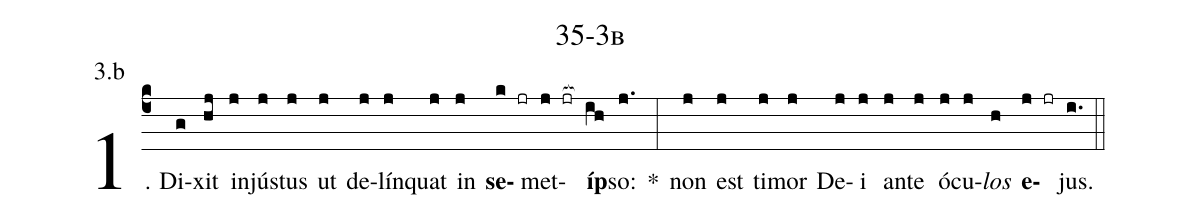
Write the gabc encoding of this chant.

name: 35-3b;
annotation: 3.b;
%%
(c4)1. Di(g)xit(hj) in(j)jús(j)tus(j) ut(j) de(j)lín(j)quat(j) in(j) <b>se</b>(k jr)met(j jr[ocb:1{])<b>íp</b>(ih[ocb:0}])so:(j.) *(:) non(j) est(j) ti(j)mor(j) De(j)i(j) an(j)te(j) ó(j)cu(j)<i>los</i>(h) <b>e</b>(j jr)jus.(i.) (::)
